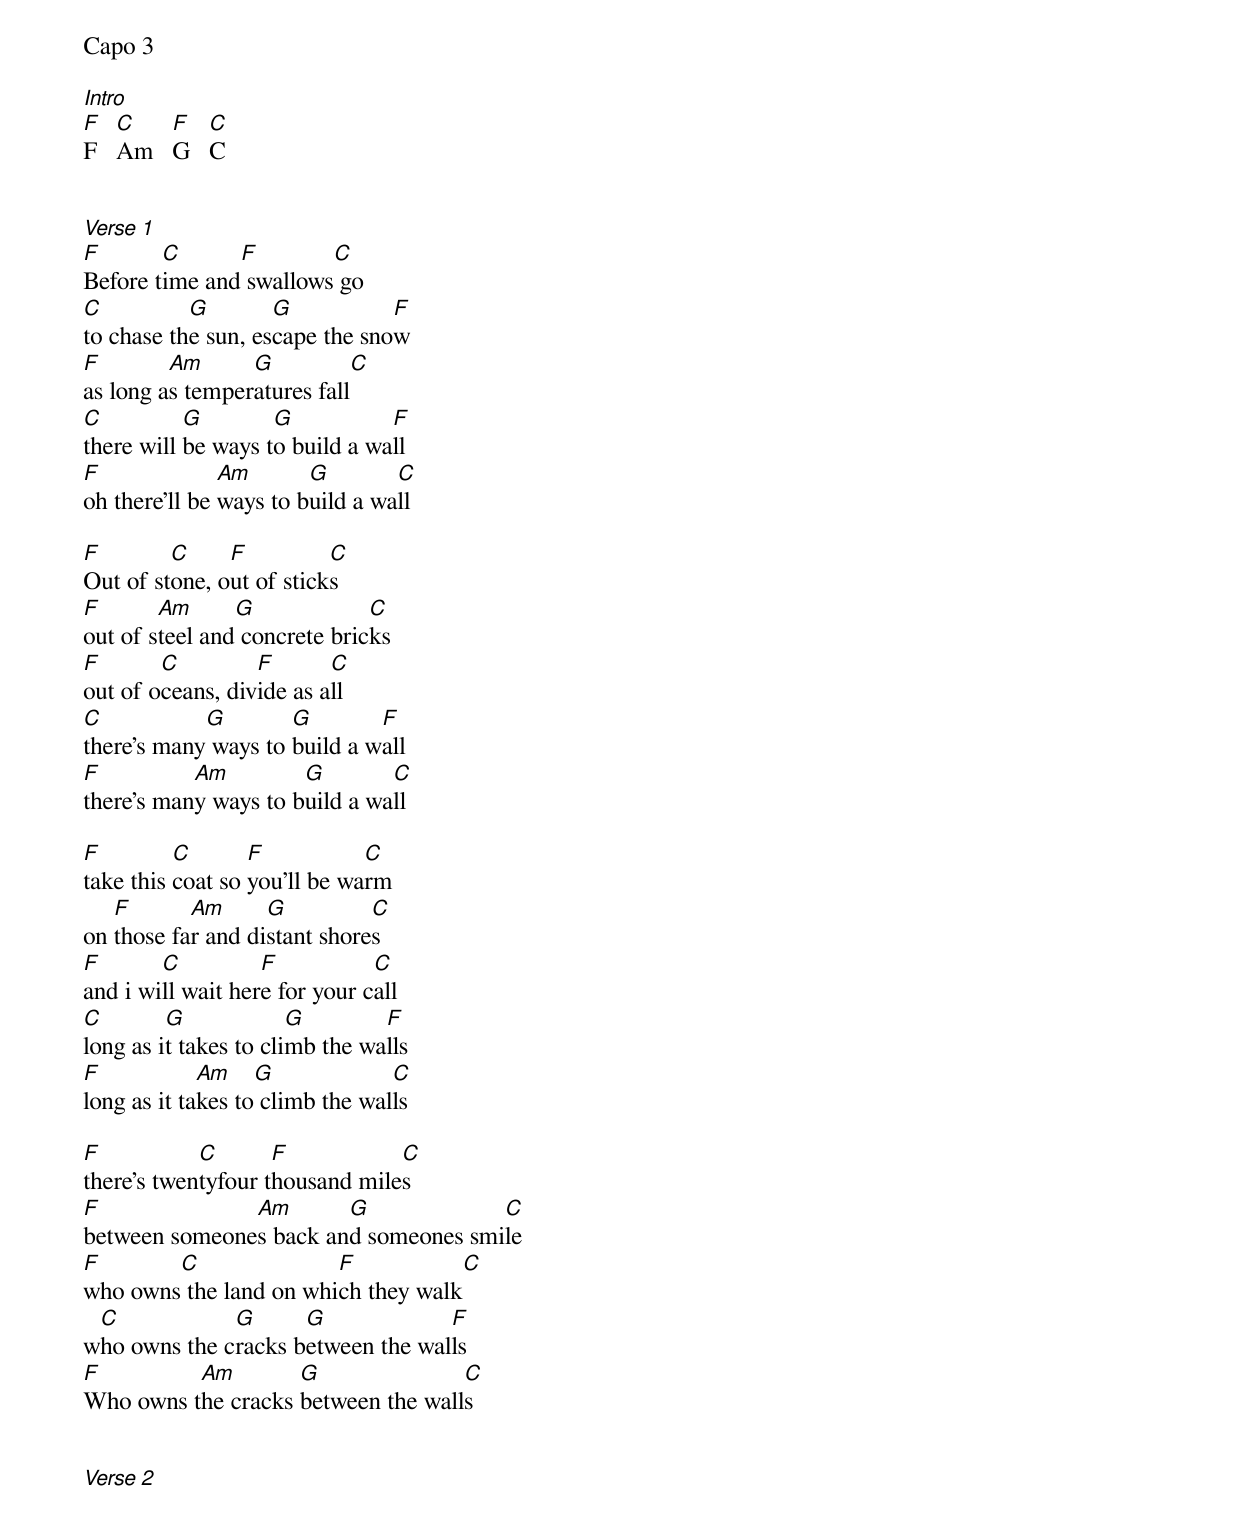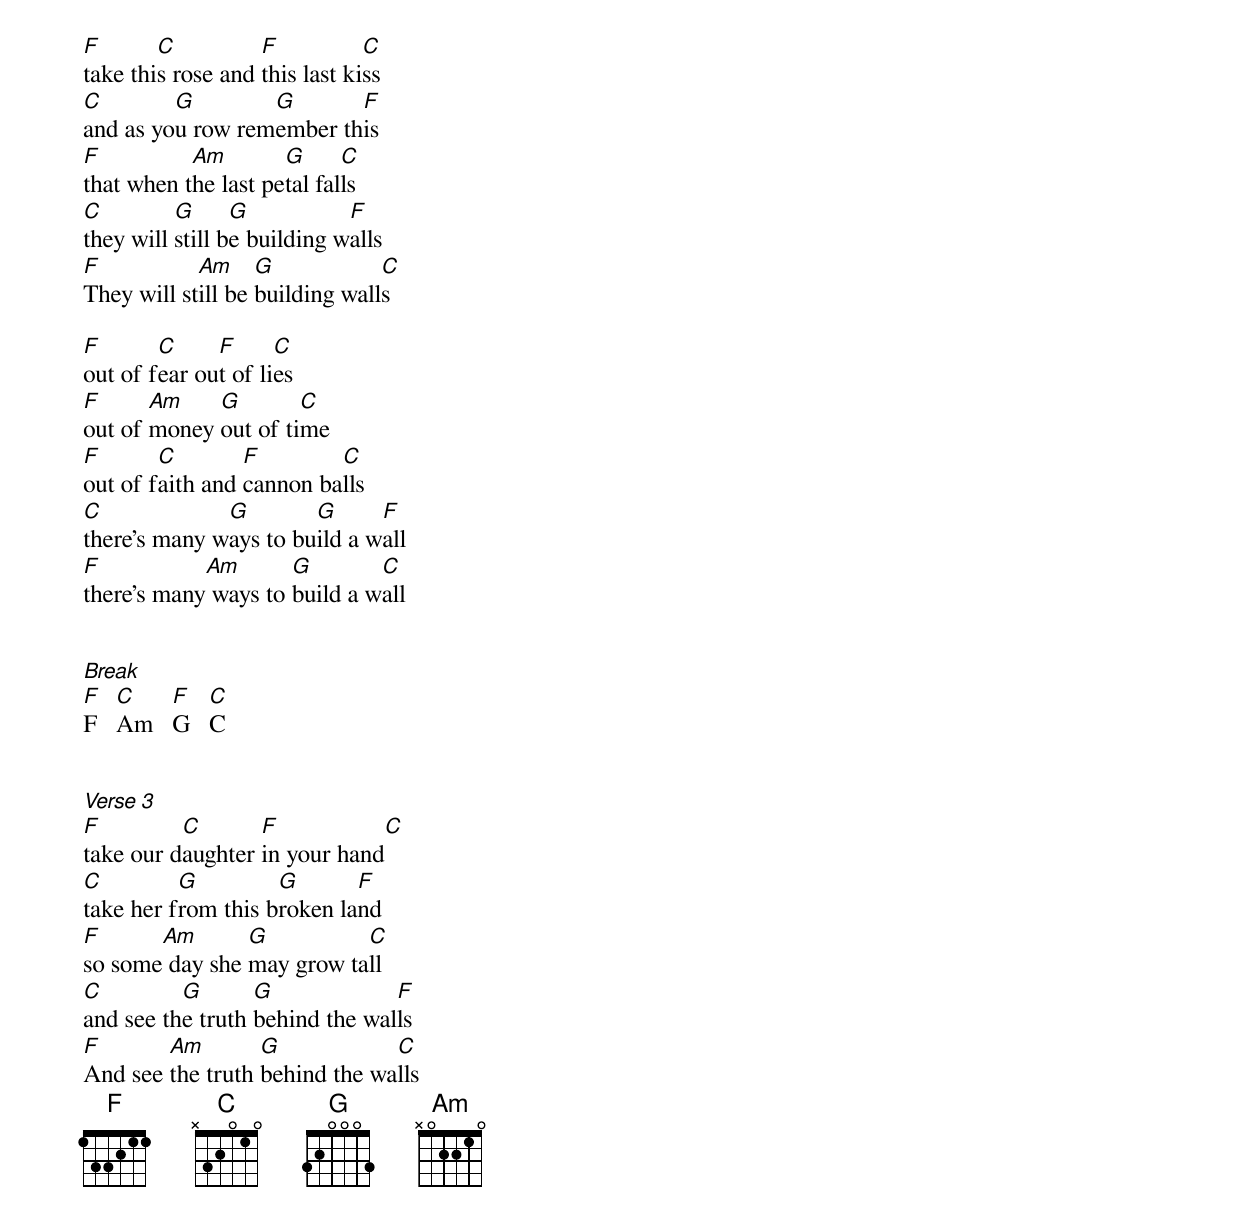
Capo 3

[Intro]
[F]F   [C]Am   [F]G   [C]C


[Verse 1]
[F]Before t[C]ime and[F] swallows[C] go
[C]to chase th[G]e sun, es[G]cape the sno[F]w
[F]as long a[Am]s temper[G]atures fall[C]
[C]there will [G]be ways t[G]o build a wa[F]ll
[F]oh there'll be [Am]ways to b[G]uild a wa[C]ll

[F]Out of st[C]one, o[F]ut of stick[C]s
[F]out of s[Am]teel and[G] concrete bric[C]ks
[F]out of o[C]ceans, div[F]ide as a[C]ll
[C]there's many[G] ways to [G]build a w[F]all
[F]there's man[Am]y ways to b[G]uild a wa[C]ll

[F]take this [C]coat so [F]you'll be wa[C]rm
on [F]those fa[Am]r and di[G]stant shore[C]s
[F]and i wi[C]ll wait her[F]e for your c[C]all
[C]long as i[G]t takes to cli[G]mb the wa[F]lls
[F]long as it ta[Am]kes to[G] climb the wal[C]ls

[F]there's twen[C]tyfour t[F]housand mile[C]s
[F]between someone[Am]s back an[G]d someones smi[C]le
[F]who owns[C] the land on whi[F]ch they walk[C]
w[C]ho owns the c[G]racks b[G]etween the wal[F]ls
[F]Who owns t[Am]he cracks [G]between the wall[C]s


[Verse 2]
[F]take thi[C]s rose and [F]this last ki[C]ss
[C]and as yo[G]u row rem[G]ember th[F]is
[F]that when t[Am]he last pe[G]tal fal[C]ls
[C]they will [G]still b[G]e building w[F]alls
[F]They will st[Am]ill be [G]building wall[C]s

[F]out of f[C]ear ou[F]t of li[C]es
[F]out of [Am]money [G]out of ti[C]me
[F]out of f[C]aith and [F]cannon ba[C]lls
[C]there's many w[G]ays to bu[G]ild a w[F]all
[F]there's many[Am] ways to [G]build a w[C]all


[Break]
[F]F   [C]Am   [F]G   [C]C


[Verse 3]
[F]take our d[C]aughter [F]in your hand[C]
[C]take her f[G]rom this b[G]roken la[F]nd
[F]so some[Am] day she [G]may grow ta[C]ll
[C]and see th[G]e truth [G]behind the wal[F]ls
[F]And see [Am]the truth [G]behind the wa[C]lls
